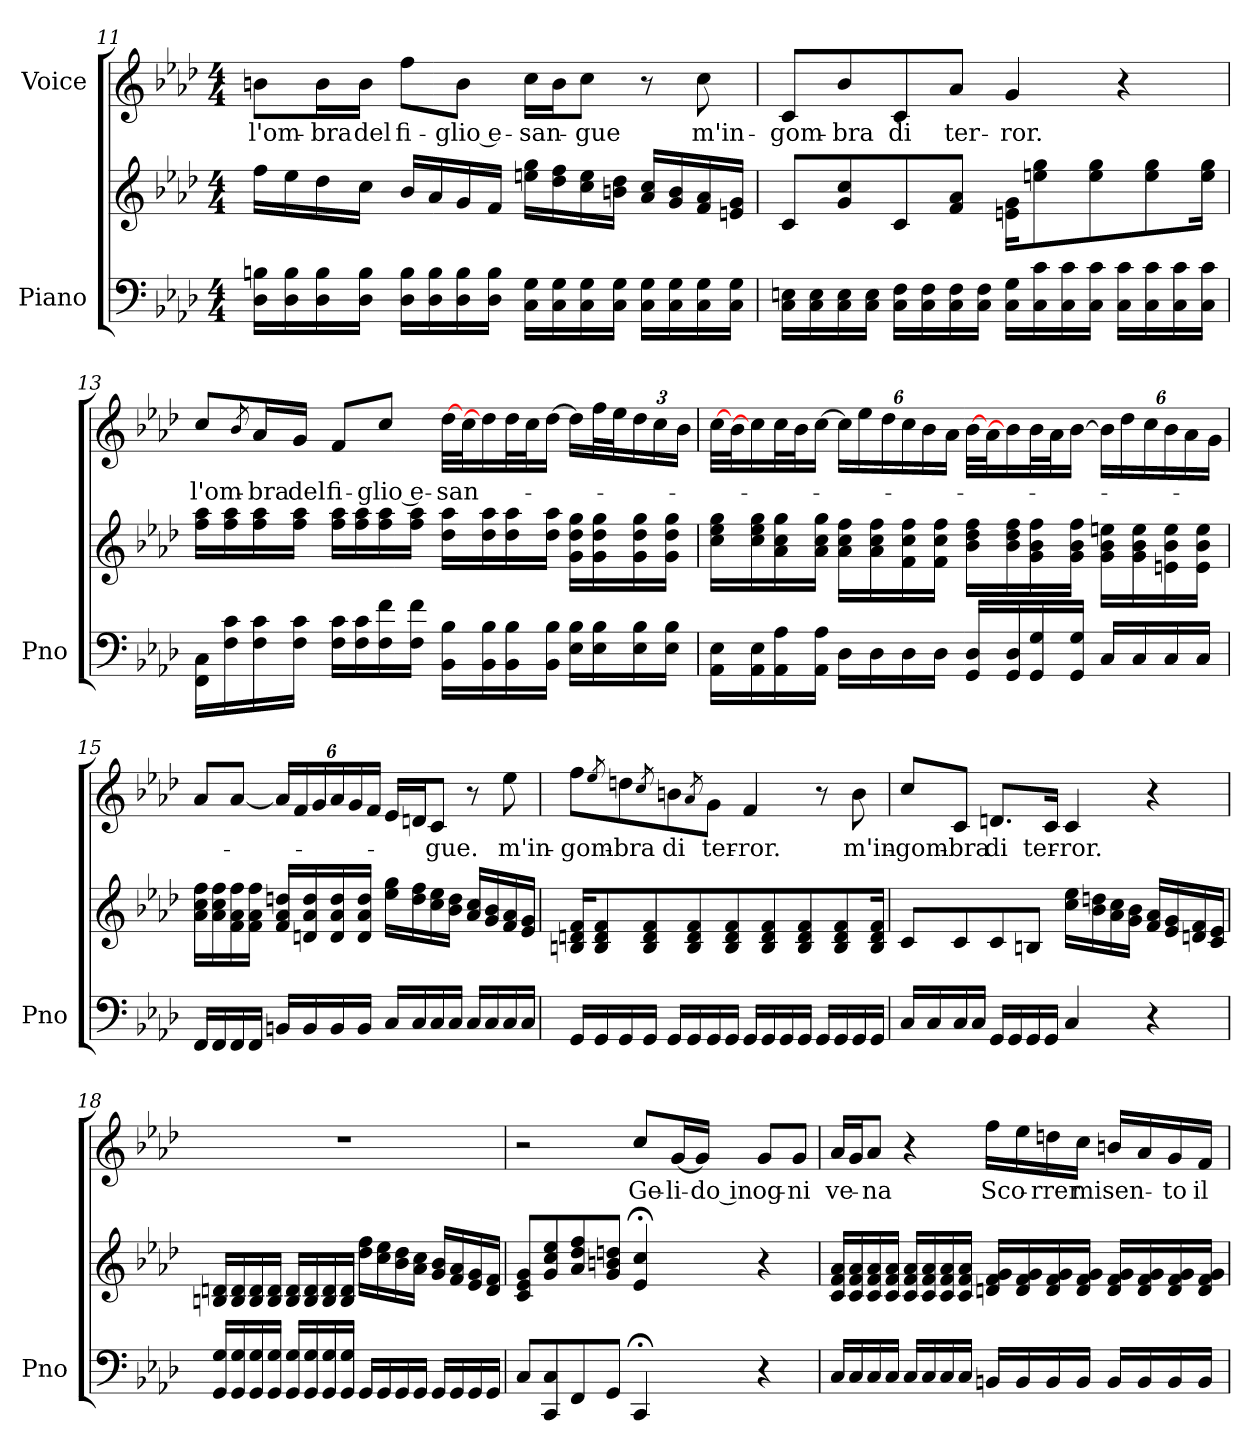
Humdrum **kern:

**kern	**kern	**kern	**text
*part2	*part2	*part1	*part1
*staff3	*staff2	*staff1	*staff1
*I"Piano	*	*I"Voice	*
*I'Pno	*	*	*
*clefF4	*clefG2	*clefG2	*
*k[b-e-a-d-]	*k[b-e-a-d-]	*k[b-e-a-d-]	*
*M4/4	*M4/4	*M4/4	*
=11	=11	=11	=11
!	!	!	!LO:LY:b
16D-\ 16Bn\LL	16ff\LL	8bn\L	l'om-
16D-\ 16B\	16ee-\	.	.
!	!	!	!LO:LY:b
16D-\ 16B\	16dd-\	16b\L	-bra
!	!	!	!LO:LY:b
16D-\ 16B\JJ	16cc\JJ	16b\JJ	del
!	!	!	!LO:LY:b
16D-\ 16B\LL	16b-/LL	8ff\L	fi-
16D-\ 16B\	16a-/	.	.
!	!	!	!LO:LY:b
16D-\ 16B\	16g/	8b\J	-glio e-
16D-\ 16B\JJ	16f/JJ	.	.
!	!	!	!LO:LY:b
16C\ 16G\LL	16een\ 16gg\LL	16cc\LL	-san-
16C\ 16G\	16dd-\ 16ff\	16b\J	.
!	!	!	!LO:LY:b
16C\ 16G\	16cc\ 16ee\	8cc\J	-gue
16C\ 16G\JJ	16bn\ 16dd-\JJ	.	.
16C\ 16G\LL	16a-/ 16cc/LL	8r	.
16C\ 16G\	16g/ 16b/	.	.
!	!	!	!LO:LY:b
16C\ 16G\	16f/ 16a-/	8cc\	m'in-
16C\ 16G\JJ	16en/ 16g/JJ	.	.
!!LO:PB:g=z
=12	=12	=12	=12
!	!	!	!LO:LY:b
16C\ 16En\LL	8c/L	8c/L	-gom-
16C\ 16E\	.	.	.
!	!	!	!LO:LY:b
16C\ 16E\	8g/ 8cc/	8b-/	-bra
16C\ 16E\JJ	.	.	.
!	!	!	!LO:LY:b
16C\ 16F\LL	8c/	8c/	di
16C\ 16F\	.	.	.
!	!	!	!LO:LY:b
16C\ 16F\	8f/ 8a-/J	8a-/J	ter-
16C\ 16F\JJ	.	.	.
!	!	!	!LO:LY:b
16C\ 16G\LL	16en\ 16g\KL	4g/	-ror.
16C\ 16c\	8een\ 8gg\	.	.
16C\ 16c\	.	.	.
16C\ 16c\JJ	8ee\ 8gg\	.	.
16C\ 16c\LL	.	4r	.
16C\ 16c\	8ee\ 8gg\	.	.
16C\ 16c\	.	.	.
16C\ 16c\JJ	16ee\ 16gg\Jk	.	.
=13	=13	=13	=13
!	!	!	!LO:LY:b
16FF\ 16C\LL	16ff\ 16aa-\LL	8cc/L	l'om-
16F\ 16c\	16ff\ 16aa-\	.	.
.	.	8qb-/	.
!	!	!	!LO:LY:b
16F\ 16c\	16ff\ 16aa-\	16a-/L	-bra
!	!	!	!LO:LY:b
16F\ 16c\JJ	16ff\ 16aa-\JJ	16g/JJ	del
!	!	!	!LO:LY:b
16F\ 16c\LL	16ff\ 16aa-\LL	8f/L	fi-
16F\ 16c\	16ff\ 16aa-\	.	.
!	!	!	!LO:LY:b
16F\ 16f\	16ff\ 16aa-\	8cc/J	-glio e-
16F\ 16f\JJ	16ff\ 16aa-\JJ	.	.
!	!	!	!LO:LY:b
16BB-\ 16B-\LL	16dd-\ 16aa-\LL	[32dd-\LLL	-san-
.	.	32cc\J	.
16BB-\ 16B-\	16dd-\ 16aa-\	16dd-\]	.
16BB-\ 16B-\	16dd-\ 16aa-\	32dd-\L	.
.	.	32cc\J	.
16BB-\ 16B-\JJ	16dd-\ 16aa-\JJ	[16dd-\JJ	.
16E-\ 16B-\LL	16g\ 16dd-\ 16gg\LL	16dd-\LL]	.
16E-\ 16B-\	16g\ 16dd-\ 16gg\	32ff\L	.
.	.	32ee-\J	.
*	*	*Xbrackettup	*
16E-\ 16B-\	16g\ 16dd-\ 16gg\	24dd-\	.
.	.	24cc\	.
16E-\ 16B-\JJ	16g\ 16dd-\ 16gg\JJ	.	.
.	.	24b-\JJ	.
!!LO:LB:g=z
=14	=14	=14	=14
16AA-\ 16E-\LL	16cc\ 16ee-\ 16gg\LL	[32cc\LLL	.
.	.	32b-\J	.
16AA-\ 16E-\	16cc\ 16ee-\ 16gg\	16cc\]	.
16AA-\ 16A-\	16a-\ 16cc\ 16gg\	32cc\L	.
.	.	32b-\J	.
16AA-\ 16A-\JJ	16a-\ 16cc\ 16gg\JJ	[16cc\JJ	.
16D-\LL	16a-\ 16cc\ 16ff\LL	24cc\LL]	.
.	.	24ee-\	.
16D-\	16a-\ 16cc\ 16ff\	.	.
.	.	24dd-\	.
16D-\	16f\ 16cc\ 16ff\	24cc\	.
.	.	24b-\	.
16D-\JJ	16f\ 16cc\ 16ff\JJ	.	.
.	.	24a-\JJ	.
16GG/ 16D-/LL	16b-\ 16dd-\ 16ff\LL	[32b-\LLL	.
.	.	32a-\J	.
16GG/ 16D-/	16b-\ 16dd-\ 16ff\	16b-\]	.
16GG/ 16G/	16g\ 16b-\ 16ff\	32b-\L	.
.	.	32a-\J	.
16GG/ 16G/JJ	16g\ 16b-\ 16ff\JJ	[16b-\JJ	.
16C/LL	16g\ 16b-\ 16een\LL	24b-\LL]	.
.	.	24dd-\	.
16C/	16g\ 16b-\ 16ee\	.	.
.	.	24cc\	.
16C/	16en\ 16b-\ 16ee\	24b-\	.
.	.	24a-\	.
16C/JJ	16e\ 16b-\ 16ee\JJ	.	.
.	.	24g\JJ	.
=15	=15	=15	=15
16FF/LL	16a-\ 16cc\ 16ff\LL	8a-/L	.
16FF/	16a-\ 16cc\ 16ff\	.	.
16FF/	16f\ 16a-\ 16ff\	[8a-/J	.
16FF/JJ	16f\ 16a-\ 16ff\JJ	.	.
16BBn/LL	16f/ 16a-/ 16ddn/LL	24a-/LL]	.
.	.	24f/	.
16BB/	16dn/ 16a-/ 16dd/	.	.
.	.	24g/	.
16BB/	16d/ 16a-/ 16dd/	24a-/	.
.	.	24g/	.
16BB/JJ	16d/ 16a-/ 16dd/JJ	.	.
.	.	24f/JJ	.
16C/LL	16ee-\ 16gg\LL	16e-/LL	.
16C/	16dd\ 16ff\	16dn/J	.
!	!	!	!LO:LY:b
16C/	16cc\ 16ee-\	8c/J	-gue.
16C/JJ	16b-\ 16dd\JJ	.	.
16C/LL	16a-/ 16cc/LL	8r	.
16C/	16g/ 16b-/	.	.
!	!	!	!LO:LY:b
16C/	16f/ 16a-/	8ee-\	m'in-
16C/JJ	16e-/ 16g/JJ	.	.
!!LO:LB:g=z
=16	=16	=16	=16
!	!	!	!LO:LY:b
16GG/LL	16Bn/ 16dn/ 16f/KL	8ff\L	-gom-
16GG/	8B/ 8d/ 8f/	.	.
.	.	8qee-/	.
!	!	!	!LO:LY:b
16GG/	.	8ddn\	-bra
16GG/JJ	8B/ 8d/ 8f/	.	.
.	.	8qcc/	.
!	!	!	!LO:LY:b
16GG/LL	.	8bn\	di
16GG/	8B/ 8d/ 8f/	.	.
.	.	8qa-/	.
!	!	!	!LO:LY:b
16GG/	.	8g\J	ter-
16GG/JJ	8B/ 8d/ 8f/	.	.
!	!	!	!LO:LY:b
16GG/LL	.	4f/	-ror.
16GG/	8B/ 8d/ 8f/	.	.
16GG/	.	.	.
16GG/JJ	8B/ 8d/ 8f/	.	.
16GG/LL	.	8r	.
16GG/	8B/ 8d/ 8f/	.	.
!	!	!	!LO:LY:b
16GG/	.	8b\	m'in-
16GG/JJ	16B/ 16d/ 16f/Jk	.	.
=17	=17	=17	=17
!	!	!	!LO:LY:b
16C/LL	8c/L	8cc/L	-gom-
16C/	.	.	.
!	!	!	!LO:LY:b
16C/	8c/	8c/J	-bra
16C/JJ	.	.	.
!	!	!	!LO:LY:b
16GG/LL	8c/	8.dn/L	di
16GG/	.	.	.
16GG/	8Bn/J	.	.
!	!	!	!LO:LY:b
16GG/JJ	.	16c/Jk	ter-
!	!	!	!LO:LY:b
4C/	16cc\ 16ee-\LL	4c/	-ror.
.	16b-\ 16ddn\	.	.
.	16a-\ 16cc\	.	.
.	16g\ 16b-\JJ	.	.
4r	16f/ 16a-/LL	4r	.
.	16e-/ 16g/	.	.
.	16dn/ 16f/	.	.
.	16c/ 16e-/JJ	.	.
!!LO:PB:g=z
=18	=18	=18	=18
16GG/ 16G/LL	16Bn/ 16dn/LL	1r	.
16GG/ 16G/	16B/ 16d/	.	.
16GG/ 16G/	16B/ 16d/	.	.
16GG/ 16G/JJ	16B/ 16d/JJ	.	.
16GG/ 16G/LL	16B/ 16d/LL	.	.
16GG/ 16G/	16B/ 16d/	.	.
16GG/ 16G/	16B/ 16d/	.	.
16GG/ 16G/JJ	16B/ 16d/JJ	.	.
16GG/LL	16dd-\ 16ff\LL	.	.
16GG/	16cc\ 16ee-\	.	.
16GG/	16b-\ 16dd-\	.	.
16GG/JJ	16a-\ 16cc\JJ	.	.
16GG/LL	16g/ 16b-/LL	.	.
16GG/	16f/ 16a-/	.	.
16GG/	16e-/ 16g/	.	.
16GG/JJ	16d/ 16f/JJ	.	.
=19	=19	=19	=19
8C/L	8c/ 8e-/ 8g/L	2r	.
8CC/ 8C/	8g/ 8cc/ 8ee-/	.	.
8FF/	8a-/ 8dd-/ 8ff/	.	.
8GG/J	8g/ 8bn/ 8ddn/J	.	.
!	!	!	!LO:LY:b
4CC;</	4e-/;< 4cc/;<	8cc/L	Ge-
!	!	!	!LO:LY:b
.	.	[16g/L	-li-
!	!	!	!LO:LY:b
.	.	16g/JJ]	-do in
!	!	!	!LO:LY:b
4r	4r	8g/L	og-
!	!	!	!LO:LY:b
.	.	8g/J	-ni
!!LO:LB:g=z
=20	=20	=20	=20
!	!	!	!LO:LY:b
16C/LL	16c/ 16f/ 16a-/LL	16a-/LL	ve-
16C/	16c/ 16f/ 16a-/	16g/J	.
!	!	!	!LO:LY:b
16C/	16c/ 16f/ 16a-/	8a-/J	-na
16C/JJ	16c/ 16f/ 16a-/JJ	.	.
16C/LL	16c/ 16f/ 16a-/LL	4r	.
16C/	16c/ 16f/ 16a-/	.	.
16C/	16c/ 16f/ 16a-/	.	.
16C/JJ	16c/ 16f/ 16a-/JJ	.	.
!	!	!	!LO:LY:b
16BBn/LL	16dn/ 16f/ 16g/LL	16ff\LL	Sco-
16BB/	16d/ 16f/ 16g/	16ee-\	.
!	!	!	!LO:LY:b
16BB/	16d/ 16f/ 16g/	16ddn\	-rrer
!	!	!	!LO:LY:b
16BB/JJ	16d/ 16f/ 16g/JJ	16cc\JJ	mi
!	!	!	!LO:LY:b
16BB/LL	16d/ 16f/ 16g/LL	16bn/LL	sen-
16BB/	16d/ 16f/ 16g/	16a-/	.
!	!	!	!LO:LY:b
16BB/	16d/ 16f/ 16g/	16g/	-to
!	!	!	!LO:LY:b
16BB/JJ	16d/ 16f/ 16g/JJ	16f/JJ	il
=	=	=	=
*-	*-	*-	*-
